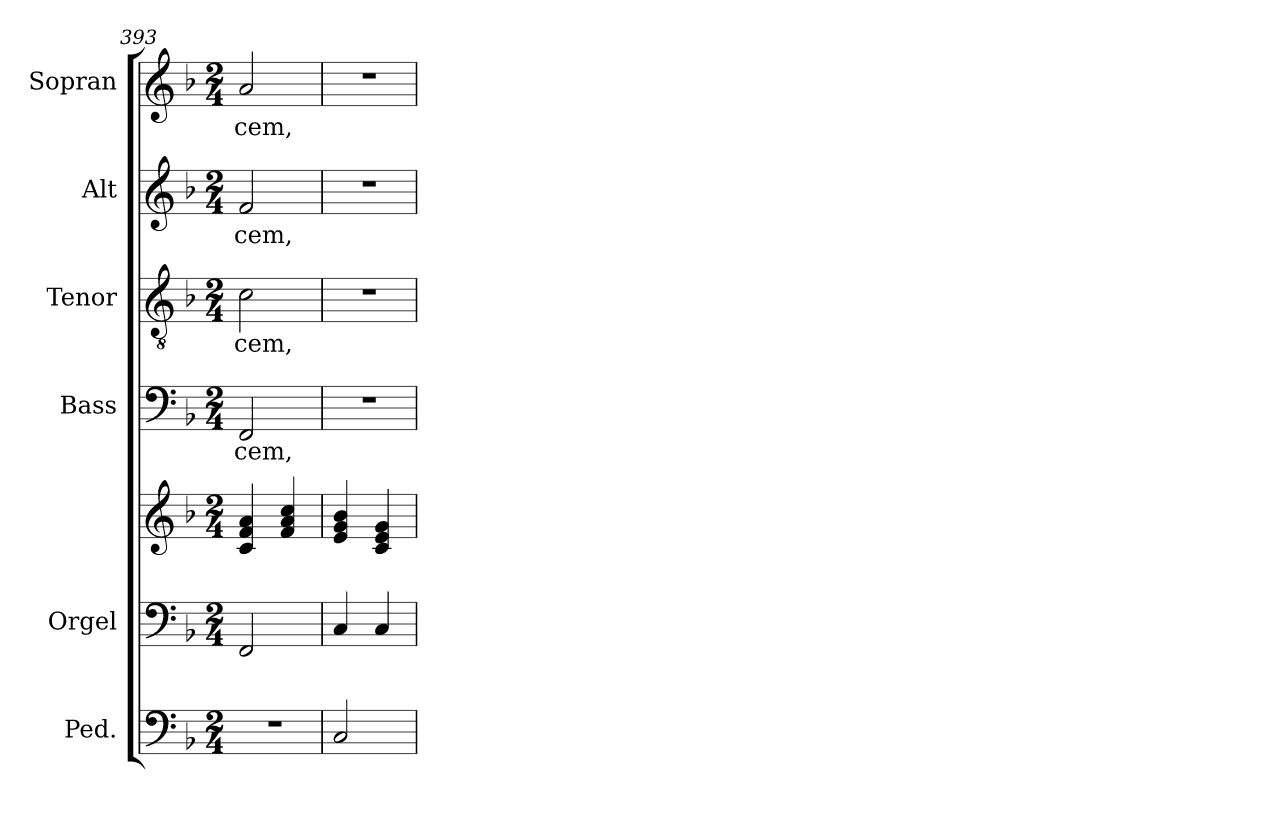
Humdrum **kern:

**kern	**kern	**kern	**kern	**text	**kern	**text	**kern	**text	**kern	**text
*part6	*part5	*part5	*part4	*part4	*part3	*part3	*part2	*part2	*part1	*part1
*staff7	*staff6	*staff5	*staff4	*staff4	*staff3	*staff3	*staff2	*staff2	*staff1	*staff1
*I"Ped.	*I"Orgel	*	*I"Bass	*	*I"Tenor	*	*I"Alt	*	*I"Sopran	*
*	*I'Org.	*	*I'B.	*	*I'T.	*	*I'A.	*	*I'S.	*
*clefF4	*clefF4	*clefG2	*clefF4	*	*clefGv2	*	*clefG2	*	*clefG2	*
*ITrd7c12	*	*	*	*	*	*	*	*	*	*
*k[b-]	*k[b-]	*k[b-]	*k[b-]	*	*k[b-]	*	*k[b-]	*	*k[b-]	*
*F:	*F:	*F:	*F:	*	*F:	*	*F:	*	*F:	*
*M2/4	*M2/4	*M2/4	*M2/4	*	*M2/4	*	*M2/4	*	*M2/4	*
=393	=393	=393	=393	=393	=393	=393	=393	=393	=393	=393
!	!	!	!	!LO:LY:b	!	!LO:LY:b	!	!LO:LY:b	!	!LO:LY:b
2r	2FF/	4c/ 4f/ 4a/	2FF/	-cem,	2c\	-cem,	2f/	-cem,	2a/	-cem,
.	.	4f/ 4a/ 4cc/	.	.	.	.	.	.	.	.
=394	=394	=394	=394	=394	=394	=394	=394	=394	=394	=394
2CC/	4C/	4e/ 4g/ 4b-/	2r	.	2r	.	2r	.	2r	.
.	4C/	4c/ 4e/ 4g/	.	.	.	.	.	.	.	.
=	=	=	=	=	=	=	=	=	=	=
*-	*-	*-	*-	*-	*-	*-	*-	*-	*-	*-
